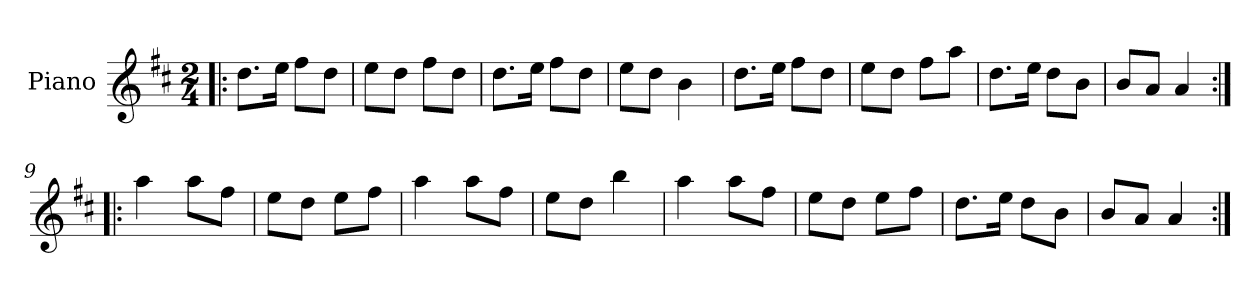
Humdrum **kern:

**kern
*part1
*staff1
*I"Piano
*I'Pno
*clefG2
*k[f#c#]
*D:
*M2/4
=1!|:
8.dd\L
16ee\Jk
8ff#\L
8dd\J
=2
8ee\L
8dd\J
8ff#\L
8dd\J
=3
8.dd\L
16ee\Jk
8ff#\L
8dd\J
=4
8ee\L
8dd\J
4b\
=5
8.dd\L
16ee\Jk
8ff#\L
8dd\J
=6
8ee\L
8dd\J
8ff#\L
8aa\J
=7
8.dd\L
16ee\Jk
8dd\L
8b\J
=8
8b/L
8a/J
4a/
=9:|!|:
4aa\
8aa\L
8ff#\J
=10
8ee\L
8dd\J
8ee\L
8ff#\J
=11
4aa\
8aa\L
8ff#\J
=12
8ee\L
8dd\J
4bb\
=13
4aa\
8aa\L
8ff#\J
=14
8ee\L
8dd\J
8ee\L
8ff#\J
=15
8.dd\L
16ee\Jk
8dd\L
8b\J
=16
8b/L
8a/J
4a/
=:|!
*-
